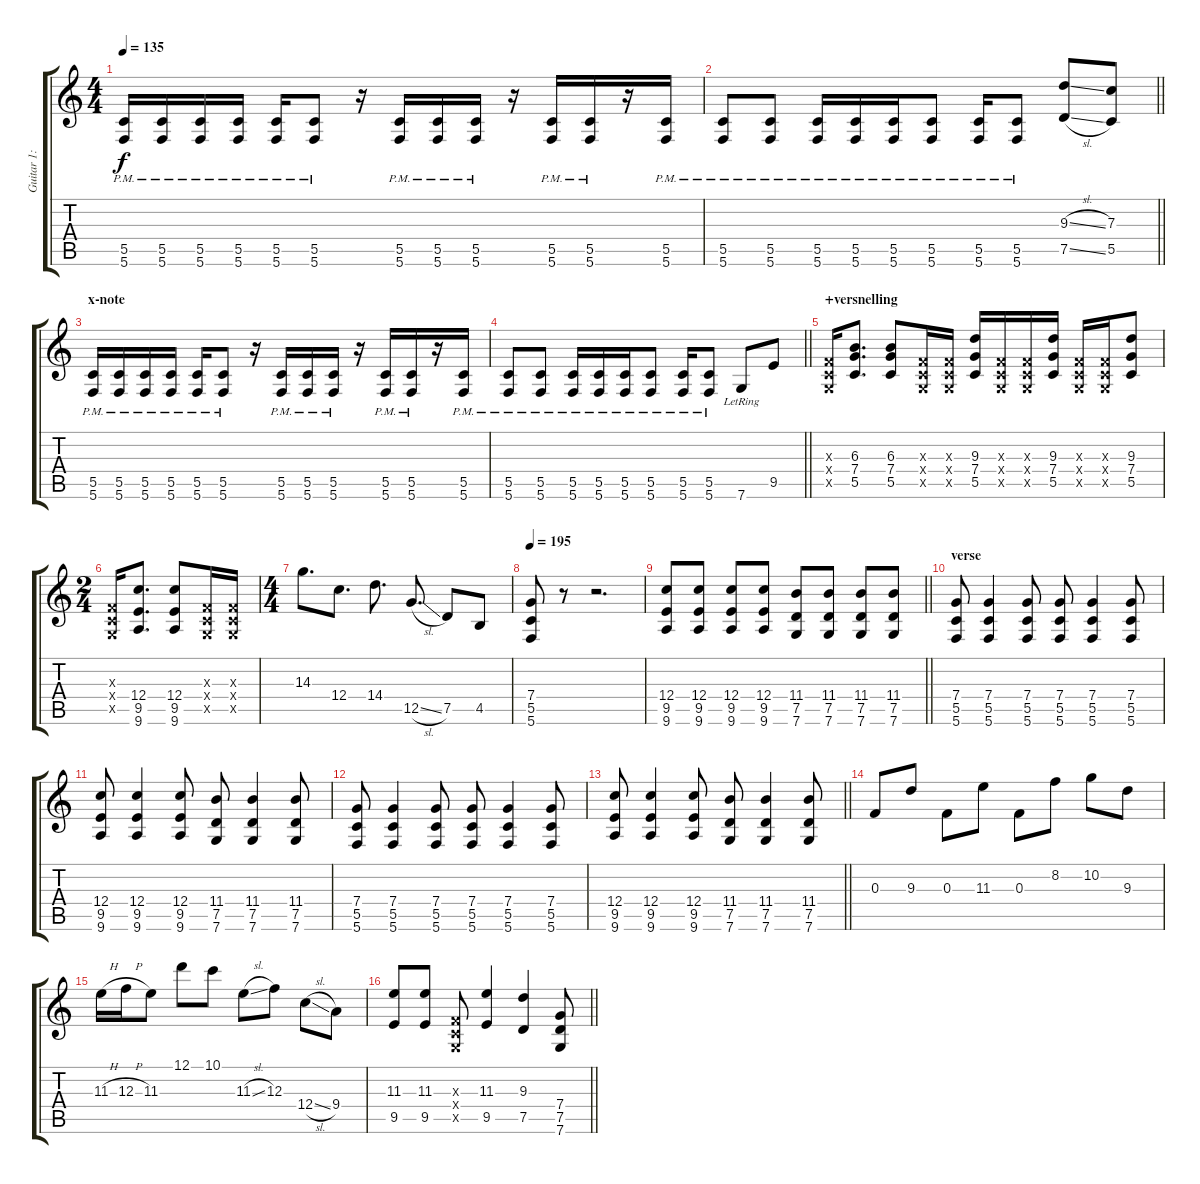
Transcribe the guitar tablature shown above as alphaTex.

\track ("Guitar 1: Johan" "Guitar 1: ") {instrument overdrivenguitar}
\staff {score tabs}
\tuning (D4 A3 F3 C3 G2 C2) {hide}
\ts (4 4)
\tempo 135
\clef g2
\ks c
(5.5{pm} 5.6).16{dy f} (5.5{pm} 5.6).16 (5.5{pm} 5.6).16 (5.5{pm} 5.6).16 (5.5{pm} 5.6).16 (5.5{pm} 5.6).8 r.16 (5.5{pm} 5.6).16 (5.5{pm} 5.6).16 (5.5{pm} 5.6).16 r.16 (5.5{pm} 5.6).16 (5.5{pm} 5.6).16 r.16 (5.5{pm} 5.6).16 |
\barLineRight lightlight
(5.5{pm} 5.6).8 (5.5{pm} 5.6).8 (5.5{pm} 5.6).16 (5.5{pm} 5.6).16 (5.5{pm} 5.6).16 (5.5{pm} 5.6).8 (5.5{pm} 5.6).16 (5.5{pm} 5.6).8 (9.3{sl} 7.5{sl}).8 (7.3 5.5).8 |
\section ("" "x-note")
(5.5{pm} 5.6).16 (5.5{pm} 5.6).16 (5.5{pm} 5.6).16 (5.5{pm} 5.6).16 (5.5{pm} 5.6).16 (5.5{pm} 5.6).8 r.16 (5.5{pm} 5.6).16 (5.5{pm} 5.6).16 (5.5{pm} 5.6).16 r.16 (5.5{pm} 5.6).16 (5.5{pm} 5.6).16 r.16 (5.5{pm} 5.6).16 |
\barLineRight lightlight
(5.5{pm} 5.6).8 (5.5{pm} 5.6).8 (5.5{pm} 5.6).16 (5.5{pm} 5.6).16 (5.5{pm} 5.6).16 (5.5{pm} 5.6).8 (5.5{pm} 5.6).16 (5.5{pm} 5.6).8 7.6{lr}.8 9.5.8 |
\section ("" "+versnelling")
(0.3{x} 0.4{x} 0.5{x}).16 (6.3 7.4 5.5).8{d} (6.3 7.4 5.5).8 (0.3{x} 0.4{x} 0.5{x}).16 (0.3{x} 0.4{x} 0.5{x}).16 (9.3 7.4 5.5).16 (0.3{x} 0.4{x} 0.5{x}).16 (0.3{x} 0.4{x} 0.5{x}).16 (9.3 7.4 5.5).16 (0.3{x} 0.4{x} 0.5{x}).16 (0.3{x} 0.4{x} 0.5{x}).16 (9.3 7.4 5.5).8 |
\ts (2 4)
(0.3{x} 0.4{x} 0.5{x}).16 (12.4 9.5 9.6).8{d} (12.4 9.5 9.6).8 (0.3{x} 0.4{x} 0.5{x}).16 (0.3{x} 0.4{x} 0.5{x}).16 |
\ts (4 4)
14.3.8{d} 12.4.8{d} 14.4.8{d} 12.5{sl}.8{d} 7.5.8 4.5.8 |
\tempo 195
(7.4 5.5 5.6).8 r.8 r.2{d} |
\barLineRight lightlight
(12.4 9.5 9.6).8 (12.4 9.5 9.6).8 (12.4 9.5 9.6).8 (12.4 9.5 9.6).8 (11.4 7.5 7.6).8 (11.4 7.5 7.6).8 (11.4 7.5 7.6).8 (11.4 7.5 7.6).8 |
\section ("" "verse")
(7.4 5.5 5.6).8 (7.4 5.5 5.6).4 (7.4 5.5 5.6).8 (7.4 5.5 5.6).8 (7.4 5.5 5.6).4 (7.4 5.5 5.6).8 |
(12.4 9.5 9.6).8 (12.4 9.5 9.6).4 (12.4 9.5 9.6).8 (11.4 7.5 7.6).8 (11.4 7.5 7.6).4 (11.4 7.5 7.6).8 |
(7.4 5.5 5.6).8 (7.4 5.5 5.6).4 (7.4 5.5 5.6).8 (7.4 5.5 5.6).8 (7.4 5.5 5.6).4 (7.4 5.5 5.6).8 |
\barLineRight lightlight
(12.4 9.5 9.6).8 (12.4 9.5 9.6).4 (12.4 9.5 9.6).8 (11.4 7.5 7.6).8 (11.4 7.5 7.6).4 (11.4 7.5 7.6).8 |
\section ("" "")
0.3.8 9.3.8 0.3.8 11.3.8 0.3.8 8.2.8 10.2.8 9.3.8 |
11.3{h}.16 12.3{h}.16 11.3.8 12.1.8 10.1.8 11.3{sl}.8 12.3.8 12.4{sl}.8 9.4.8 |
\barLineRight lightlight
(11.3 9.5).8 (11.3 9.5).8 (0.3{x} 0.4{x} 0.5{x}).8 (11.3 9.5).4 (9.3 7.5).4 (7.4 7.5 7.6).8
